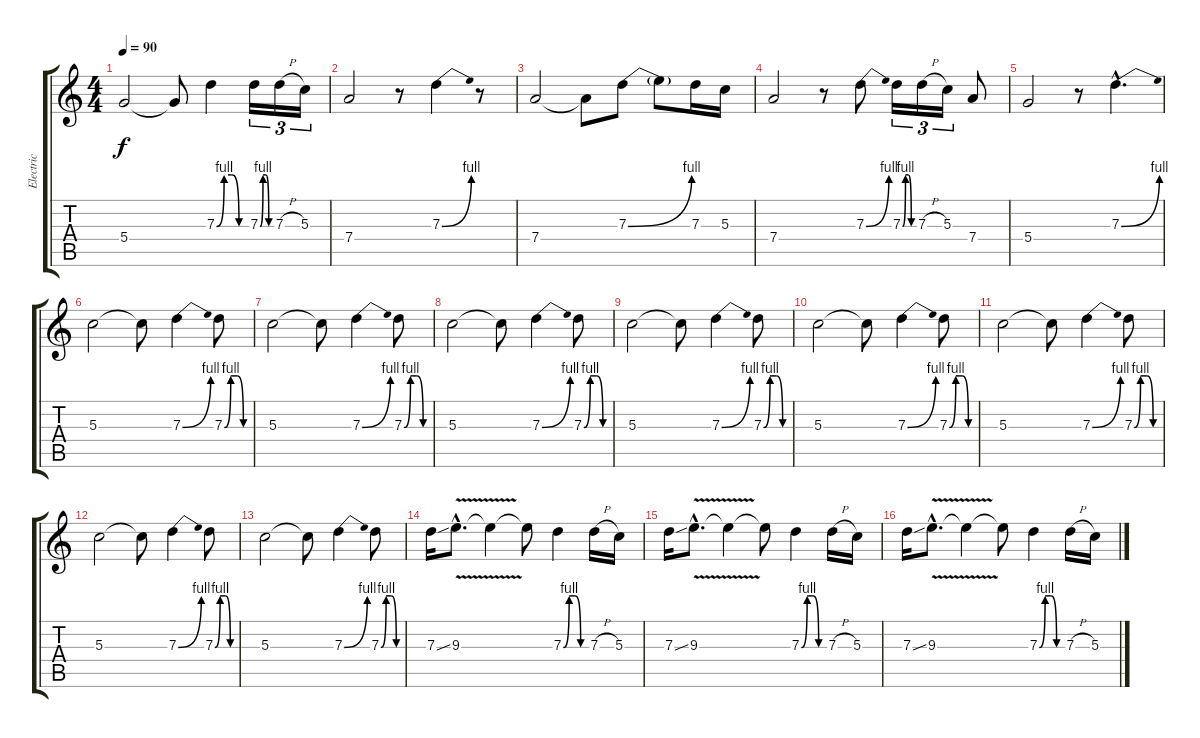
\track ("Electric " "Electric ") {instrument distortionguitar}
\staff {score tabs}
\tuning (E4 B3 G3 D3 A2 E2) {hide}
\ts (4 4)
\tempo 90
\clef g2
\ks c
5.4.2{dy f} 5.4{t}.8 7.3{be (custom 0 0 15 4 30 4 45 0 60 0)}.4 7.3{be (custom 0 0 15 4 30 4 45 0 60 0)}.16{tu (3 2)} 7.3{h}.16{tu (3 2)} 5.3.16{tu (3 2)} |
7.4.2 r.8 7.3{be (bend 0 0 60 4)}.4 r.8 |
7.4.2 7.4{t}.8 7.3{be (bend 0 0 60 4)}.8 7.3{t}.8 7.3.16 5.3.16 |
7.4.2 r.8 7.3{be (bend 0 0 60 4)}.8 7.3{be (custom 0 0 15 4 30 4 45 0 60 0)}.16{tu (3 2)} 7.3{h}.16{tu (3 2)} 5.3.16{tu (3 2)} 7.4.8 |
5.4.2 r.8 7.3{be (bend 0 0 60 4) hac}.4{d} |
5.3.2 5.3{t}.8 7.3{be (bend 0 0 60 4)}.4 7.3{be (custom 0 0 15 4 30 4 45 0 60 0)}.8 |
5.3.2 5.3{t}.8 7.3{be (bend 0 0 60 4)}.4 7.3{be (custom 0 0 15 4 30 4 45 0 60 0)}.8 |
5.3.2 5.3{t}.8 7.3{be (bend 0 0 60 4)}.4 7.3{be (custom 0 0 15 4 30 4 45 0 60 0)}.8 |
5.3.2 5.3{t}.8 7.3{be (bend 0 0 60 4)}.4 7.3{be (custom 0 0 15 4 30 4 45 0 60 0)}.8 |
5.3.2 5.3{t}.8 7.3{be (bend 0 0 60 4)}.4 7.3{be (custom 0 0 15 4 30 4 45 0 60 0)}.8 |
5.3.2 5.3{t}.8 7.3{be (bend 0 0 60 4)}.4 7.3{be (custom 0 0 15 4 30 4 45 0 60 0)}.8 |
5.3.2 5.3{t}.8 7.3{be (bend 0 0 60 4)}.4 7.3{be (custom 0 0 15 4 30 4 45 0 60 0)}.8 |
5.3.2 5.3{t}.8 7.3{be (bend 0 0 60 4)}.4 7.3{be (custom 0 0 15 4 30 4 45 0 60 0)}.8 |
7.3{ss}.16 9.3{v hac}.8{d} 9.3{t}.4 9.3{t}.8 7.3{be (custom 0 0 15 4 30 4 45 0 60 0)}.4 7.3{h}.16 5.3.16 |
7.3{ss}.16 9.3{v hac}.8{d} 9.3{t}.4 9.3{t}.8 7.3{be (custom 0 0 15 4 30 4 45 0 60 0)}.4 7.3{h}.16 5.3.16 |
7.3{ss}.16 9.3{v hac}.8{d} 9.3{t}.4 9.3{t}.8 7.3{be (custom 0 0 15 4 30 4 45 0 60 0)}.4 7.3{h}.16 5.3.16
